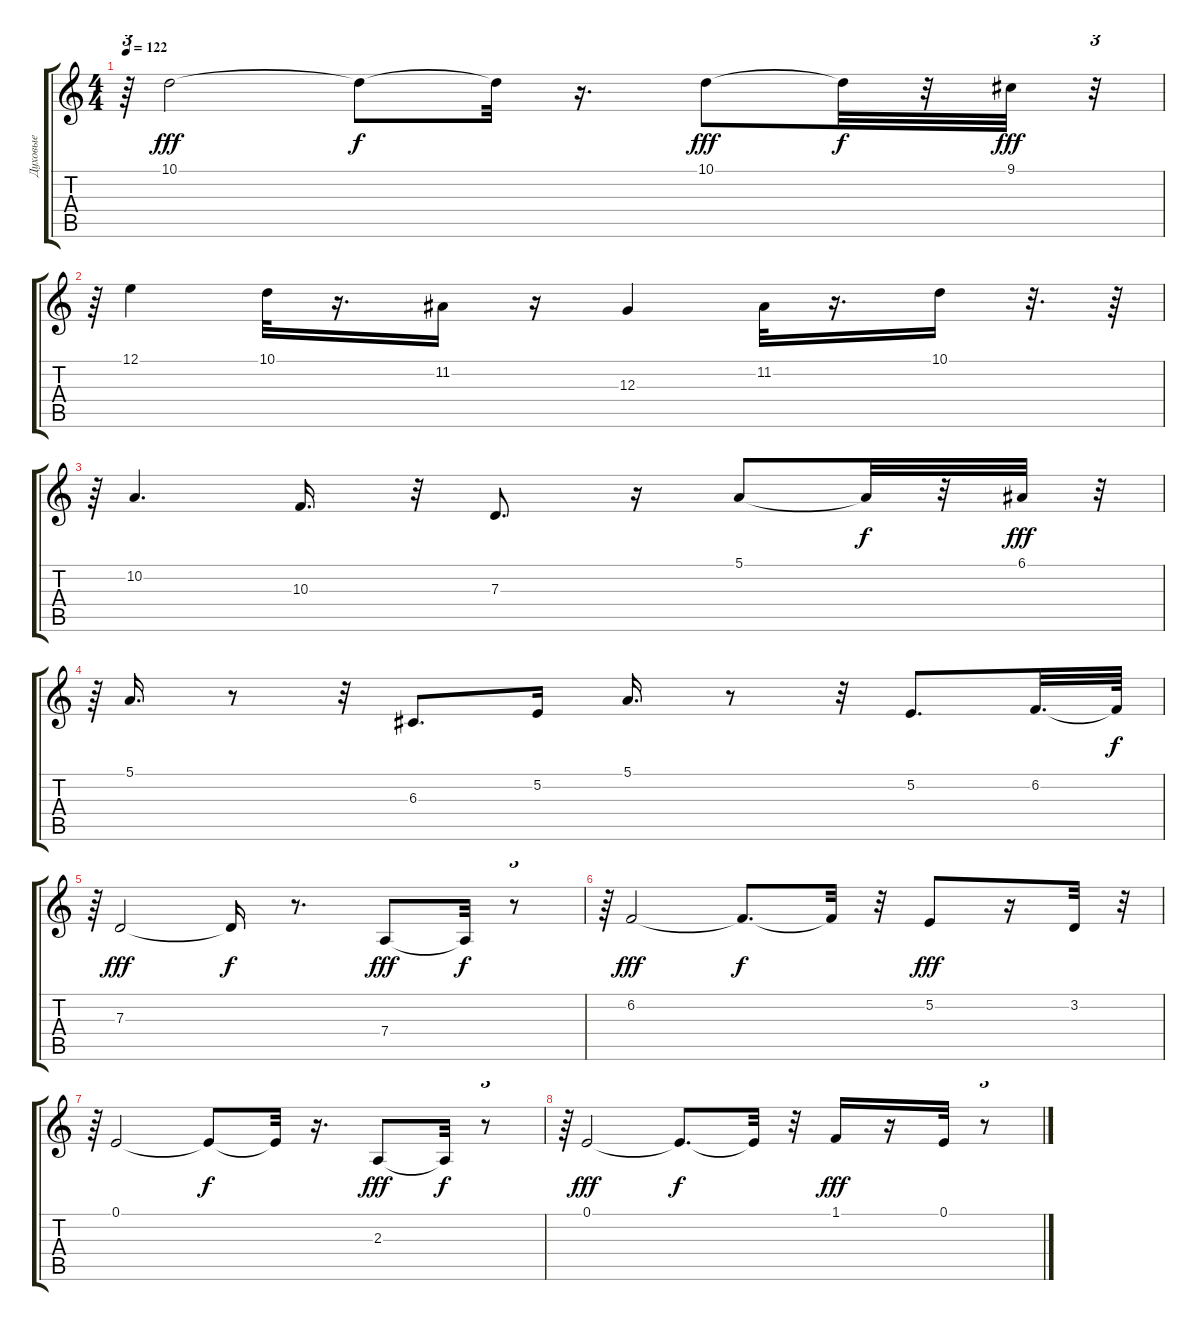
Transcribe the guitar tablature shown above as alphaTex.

\track ("Духовые" "Духовые") {instrument synthbrass2}
\staff {score tabs}
\tuning (E4 B3 G3 D3 A2 E2) {hide}
\ts (4 4)
\tempo 122
\clef g2
\ks c
r.64{tu (3 2) dy fff} 10.1.2 10.1{t}.8{dy f} 10.1{t}.32 r.16{d} 10.1.8{dy fff} 10.1{t}.32{dy f} r.32 9.1.32{dy fff} r.32{tu (3 2)} |
r.64{tu (3 2)} 12.1.4 10.1.32 r.16{d} 11.2.16 r.16 12.3.4 11.2.32 r.16{d} 10.1.16 r.32{d} r.64 |
r.64{tu (3 2)} 10.2.4{d} 10.3.16{d} r.32 7.3.8{d} r.16 5.1.8 5.1{t}.32{dy f} r.32 6.1.32{dy fff} r.32{tu (3 2)} |
r.64{tu (3 2)} 5.1.16{d} r.8 r.32 6.3.8{d} 5.2.16 5.1.16{d} r.8 r.32 5.2.8{d} 6.2.32{d} 6.2{t}.64{dy f} |
r.64{tu (3 2)} 7.3.2{dy fff} 7.3{t}.16{dy f} r.8{d} 7.4.8{dy fff} 7.4{t}.32{dy f} r.8{tu (3 2)} |
r.64{tu (3 2)} 6.2.2{dy fff} 6.2{t}.8{d dy f} 6.2{t}.32 r.32 5.2.8{dy fff} r.16 3.2.32 r.32{tu (3 2)} |
r.64{tu (3 2)} 0.1.2 0.1{t}.8{dy f} 0.1{t}.32 r.16{d} 2.3.8{dy fff} 2.3{t}.32{dy f} r.8{tu (3 2)} |
r.64{tu (3 2)} 0.1.2{dy fff} 0.1{t}.8{d dy f} 0.1{t}.32 r.32 1.1.16{dy fff} r.16 0.1.32 r.8{tu (3 2)}
